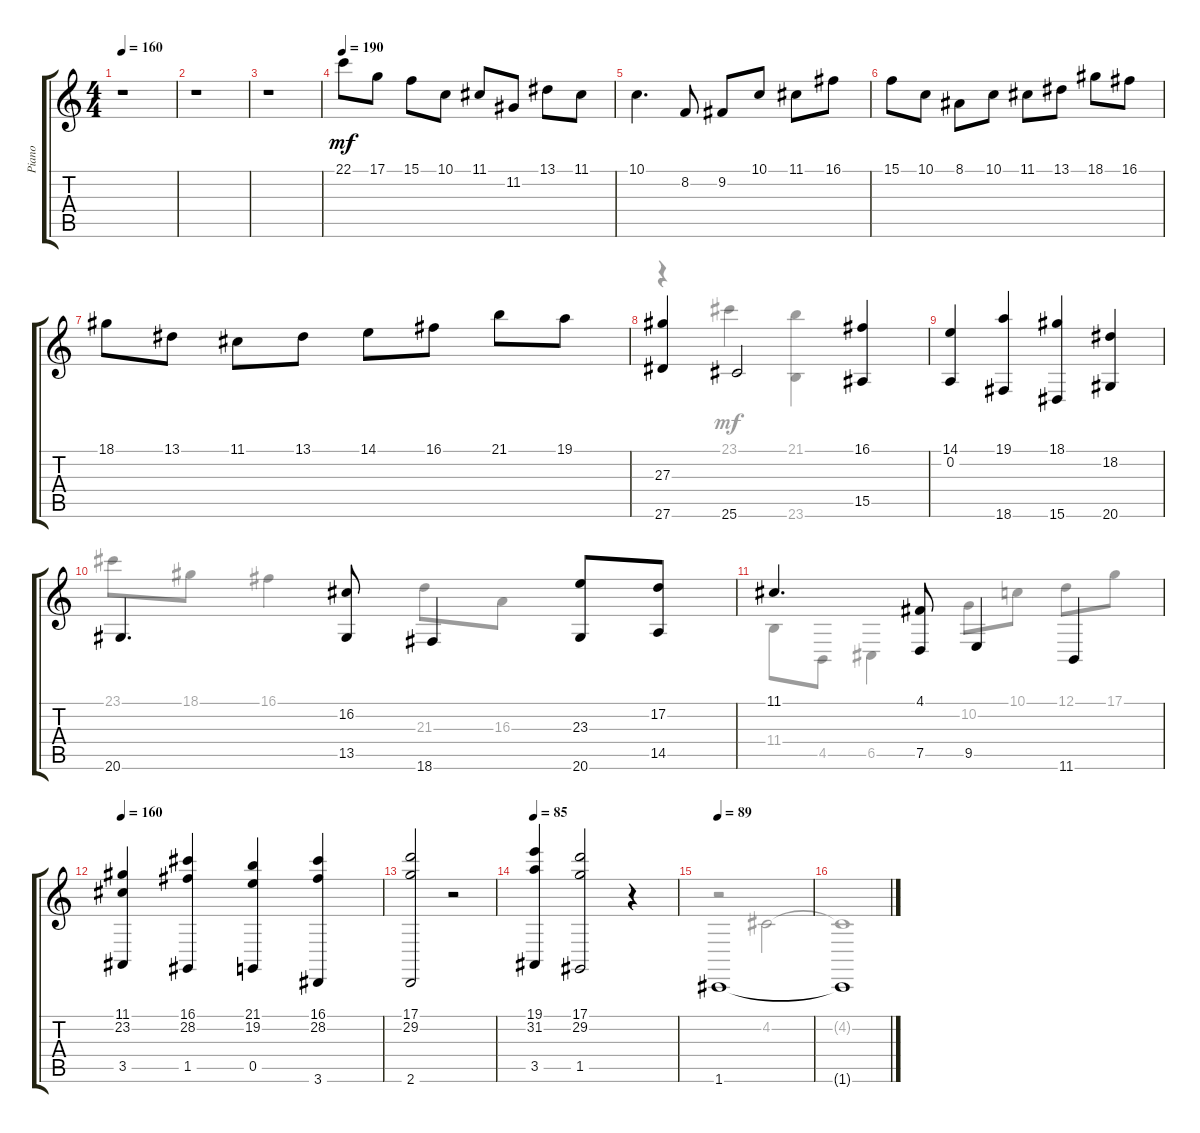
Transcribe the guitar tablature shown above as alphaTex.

\track ("Piano" "Piano") {instrument acousticgrandpiano}
\staff {score tabs}
\tuning (D4 A3 F3 C3 G2 C2) {hide}
\voice
\ts (4 4)
\tempo 160
\clef g2
\ks aminor
r.1{dy mf} |
r.1 |
r.1 |
\tempo 190
22.1.8 17.1.8 15.1.8 10.1.8 11.1.8 11.2.8 13.1.8 11.1.8 |
10.1.4{d} 8.2.8 9.2.8 10.1.8 11.1.8 16.1.8 |
15.1.8 10.1.8 8.1.8 10.1.8 11.1.8 13.1.8 18.1.8 16.1.8 |
18.1.8 13.1.8 11.1.8 13.1.8 14.1.8 16.1.8 21.1.8 19.1.8 |
(27.3 27.6).4 25.6.2 (16.1 15.5).4 |
(14.1 0.2).4 (19.1 18.6).4 (18.1 15.6).4 (18.2 20.6).4 |
20.6.4{d} (16.2 13.5).8 18.6.4 (23.3 20.6).8 (17.2 14.5).8 |
11.1.4{d} (4.1 7.5).8 9.5.4 11.6.4 |
\tempo 160
(11.1 23.2 3.5).4 (16.1 28.2 1.5).4 (21.1 19.2 0.5).4 (16.1 28.2 3.6).4 |
(17.1 29.2 2.6).2 r.2 |
\tempo 85
(19.1 31.2 3.5).4 (17.1 29.2 1.5).2 r.4 |
\tempo 89
1.6.1 |
1.6{t}.1
\voice
\clef g2
\ottava regular
\simile none
\ks aminor
|
|
|
|
|
|
|
r.4 23.1.4 (21.1 23.6).4 |
|
23.1.8 18.1.8 16.1.4 21.3.8 16.3.8 |
11.4.8 4.5.8 6.5.4 10.2.8 10.1.8 12.1.8 17.1.8 |
|
|
|
r.2 4.2.2 |
4.2{t}.1
